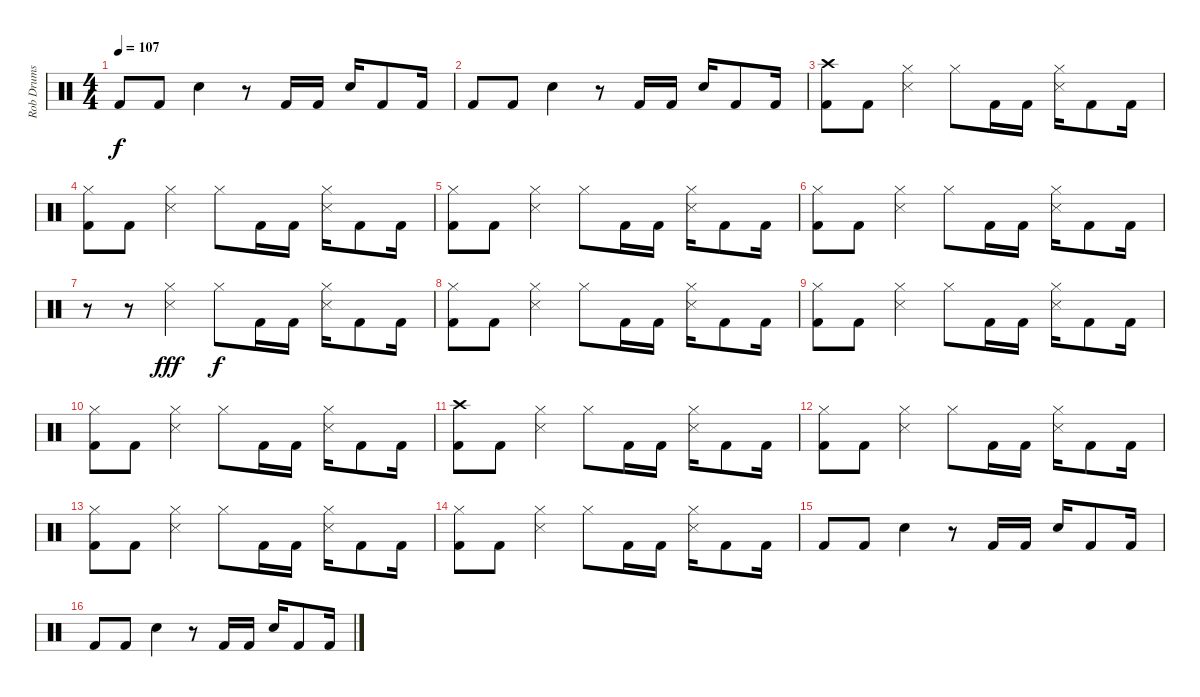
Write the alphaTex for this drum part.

\track ("Rob Drums Effect" "Rob Drums ") {instrument percussion}
\staff {score}
\articulation defaults
\ts (4 4)
\tempo 107
\clef neutral
\ks c "Kick (hit) 2".8{dy f} "Kick (hit) 2".8 "Electric Snare (hit)".4
r.8 "Kick (hit) 2".16 "Kick (hit) 2".16 "Electric Snare (hit)".16 "Kick (hit) 2".8 "Kick (hit) 2".16 |
"Kick (hit) 2".8 "Kick (hit) 2".8 "Electric Snare (hit)".4 r.8 "Kick (hit) 2".16 "Kick (hit) 2".16 "Electric Snare (hit)".16 "Kick (hit) 2".8 "Kick (hit) 2".16 |
("Crash high (hit)" "Kick (hit) 2").8 "Kick (hit) 2".8 ("Hi-Hat (closed)" "Snare (side stick) 3").4 "Hi-Hat (closed)".8 "Kick (hit) 2".16 "Kick (hit) 2".16 ("Hi-Hat (closed)" "Snare (side stick) 3").16 "Kick (hit) 2".8 "Kick (hit) 2".16 |
("Hi-Hat (closed)" "Kick (hit) 2").8 "Kick (hit) 2".8 ("Hi-Hat (closed)" "Snare (side stick) 3").4 "Hi-Hat (closed)".8 "Kick (hit) 2".16 "Kick (hit) 2".16 ("Hi-Hat (closed)" "Snare (side stick) 3").16 "Kick (hit) 2".8 "Kick (hit) 2".16 |
("Hi-Hat (closed)" "Kick (hit) 2").8 "Kick (hit) 2".8 ("Hi-Hat (closed)" "Snare (side stick) 3").4 "Hi-Hat (closed)".8 "Kick (hit) 2".16 "Kick (hit) 2".16 ("Hi-Hat (closed)" "Snare (side stick) 3").16 "Kick (hit) 2".8 "Kick (hit) 2".16 |
("Hi-Hat (closed)" "Kick (hit) 2").8 "Kick (hit) 2".8 ("Hi-Hat (closed)" "Snare (side stick) 3").4 "Hi-Hat (closed)".8 "Kick (hit) 2".16 "Kick (hit) 2".16 ("Hi-Hat (closed)" "Snare (side stick) 3").16 "Kick (hit) 2".8 "Kick (hit) 2".16 |
r.8 r.8 ("Hi-Hat (closed)" "Snare (side stick) 3").4{dy fff} "Hi-Hat (closed)".8{dy f} "Kick (hit) 2".16 "Kick (hit) 2".16 ("Hi-Hat (closed)" "Snare (side stick) 3").16 "Kick (hit) 2".8 "Kick (hit) 2".16 |
("Hi-Hat (closed)" "Kick (hit) 2").8 "Kick (hit) 2".8 ("Hi-Hat (closed)" "Snare (side stick) 3").4 "Hi-Hat (closed)".8 "Kick (hit) 2".16 "Kick (hit) 2".16 ("Hi-Hat (closed)" "Snare (side stick) 3").16 "Kick (hit) 2".8 "Kick (hit) 2".16 |
("Hi-Hat (closed)" "Kick (hit) 2").8 "Kick (hit) 2".8 ("Hi-Hat (closed)" "Snare (side stick) 3").4 "Hi-Hat (closed)".8 "Kick (hit) 2".16 "Kick (hit) 2".16 ("Hi-Hat (closed)" "Snare (side stick) 3").16 "Kick (hit) 2".8 "Kick (hit) 2".16 |
("Hi-Hat (closed)" "Kick (hit) 2").8 "Kick (hit) 2".8 ("Hi-Hat (closed)" "Snare (side stick) 3").4 "Hi-Hat (closed)".8 "Kick (hit) 2".16 "Kick (hit) 2".16 ("Hi-Hat (closed)" "Snare (side stick) 3").16 "Kick (hit) 2".8 "Kick (hit) 2".16 |
("Crash high (hit)" "Kick (hit) 2").8 "Kick (hit) 2".8 ("Hi-Hat (closed)" "Snare (side stick) 3").4 "Hi-Hat (closed)".8 "Kick (hit) 2".16 "Kick (hit) 2".16 ("Hi-Hat (closed)" "Snare (side stick) 3").16 "Kick (hit) 2".8 "Kick (hit) 2".16 |
("Hi-Hat (closed)" "Kick (hit) 2").8 "Kick (hit) 2".8 ("Hi-Hat (closed)" "Snare (side stick) 3").4 "Hi-Hat (closed)".8 "Kick (hit) 2".16 "Kick (hit) 2".16 ("Hi-Hat (closed)" "Snare (side stick) 3").16 "Kick (hit) 2".8 "Kick (hit) 2".16 |
("Hi-Hat (closed)" "Kick (hit) 2").8 "Kick (hit) 2".8 ("Hi-Hat (closed)" "Snare (side stick) 3").4 "Hi-Hat (closed)".8 "Kick (hit) 2".16 "Kick (hit) 2".16 ("Hi-Hat (closed)" "Snare (side stick) 3").16 "Kick (hit) 2".8 "Kick (hit) 2".16 |
("Hi-Hat (closed)" "Kick (hit) 2").8 "Kick (hit) 2".8 ("Hi-Hat (closed)" "Snare (side stick) 3").4 "Hi-Hat (closed)".8 "Kick (hit) 2".16 "Kick (hit) 2".16 ("Hi-Hat (closed)" "Snare (side stick) 3").16 "Kick (hit) 2".8 "Kick (hit) 2".16 |
"Kick (hit) 2".8 "Kick (hit) 2".8 "Electric Snare (hit)".4 r.8 "Kick (hit) 2".16 "Kick (hit) 2".16 "Electric Snare (hit)".16 "Kick (hit) 2".8 "Kick (hit) 2".16 |
"Kick (hit) 2".8 "Kick (hit) 2".8 "Electric Snare (hit)".4 r.8 "Kick (hit) 2".16 "Kick (hit) 2".16 "Electric Snare (hit)".16 "Kick (hit) 2".8 "Kick (hit) 2".16
